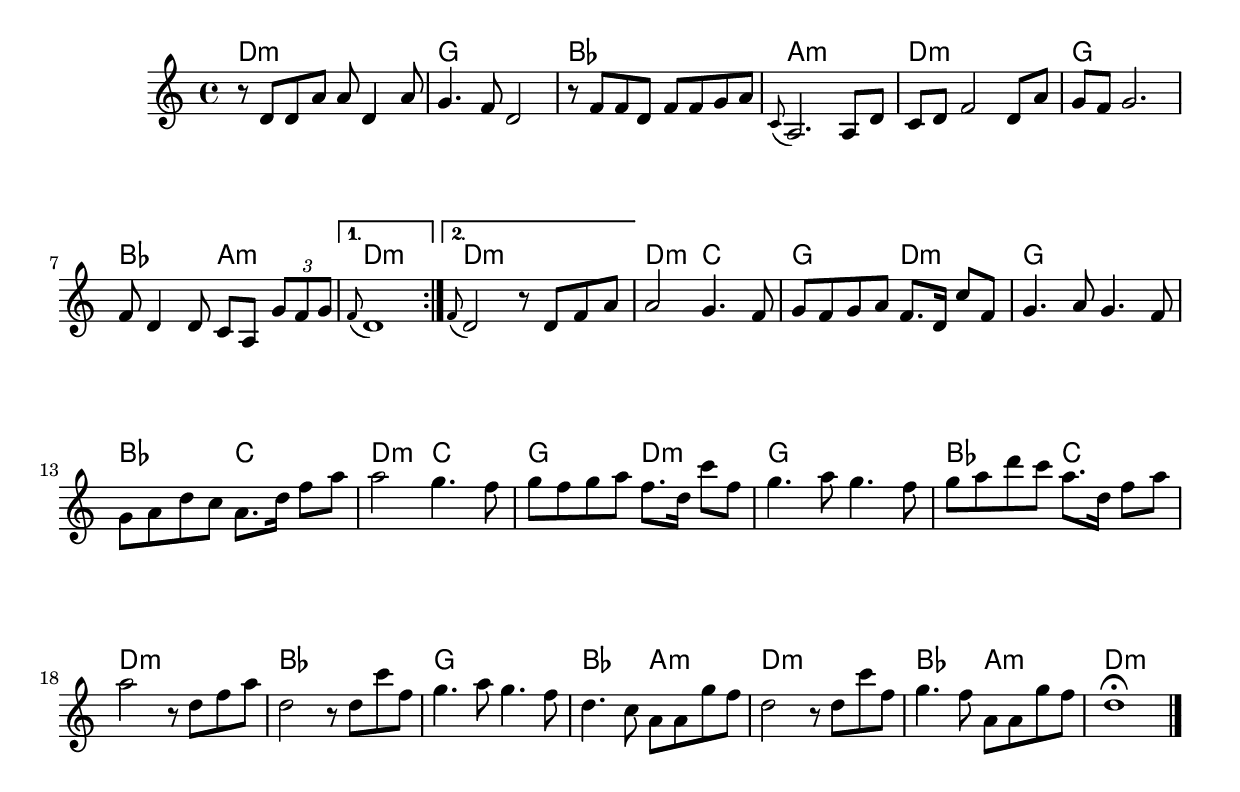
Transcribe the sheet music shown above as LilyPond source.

\header {
  title = ""
  instrument = ""
}
\paper {

system-system-spacing #'basic-distance = #20


}
\score {
<<
  \new ChordNames \chordmode {
    d1:m g, bes, a,:m d:m g, bes,2 a,:m d1:m d:m d2:m c g, d:m g,1 bes,2 c 
    d2:m c g, d:m g,1 bes,2 c d1:m bes, g, bes,2 a,:m d1:m bes,2 a,:m d1:m}
  \new Staff \with { midiInstrument = "acoustic guitar (nylon)" }
  \new Voice \relative c' { \key d \dorian 
    \repeat volta 2 {r8 d d a'  a d,4 a'8 | g4. f8 d2 | r8 f f d f f g a | 
    \grace c,8 (a2.) a8 d| c d f2 d8 a' | g f g2. | f8 d4 d8 c a \tuplet 3/2 {g'8 f g} | }
    \alternative {{ \grace f (d1) } {\grace f8 (d2) r8 d f a} }
    a2 g4. f8 | g f g a f8. d16 c'8 f, | g4. a8 g4. f8 | g a d c a8. d16 f8 a |
    a2 g4. f8 | g f g a f8. d16 c'8 f, | g4. a8 g4. f8 | g a d c a8. d,16 f8 a |
    a2 r8 d, f a | d,2 r8 d c' f, | | g4. a8 g4. f8 | d4. c8 a a g' f | 
    d2 r8 d c' f, | g4. f8 a, a g' f | d1\fermata \bar "|."
  }

>>
  \layout {  
    \context {
      \Staff
              }
  }
  \midi {}
}